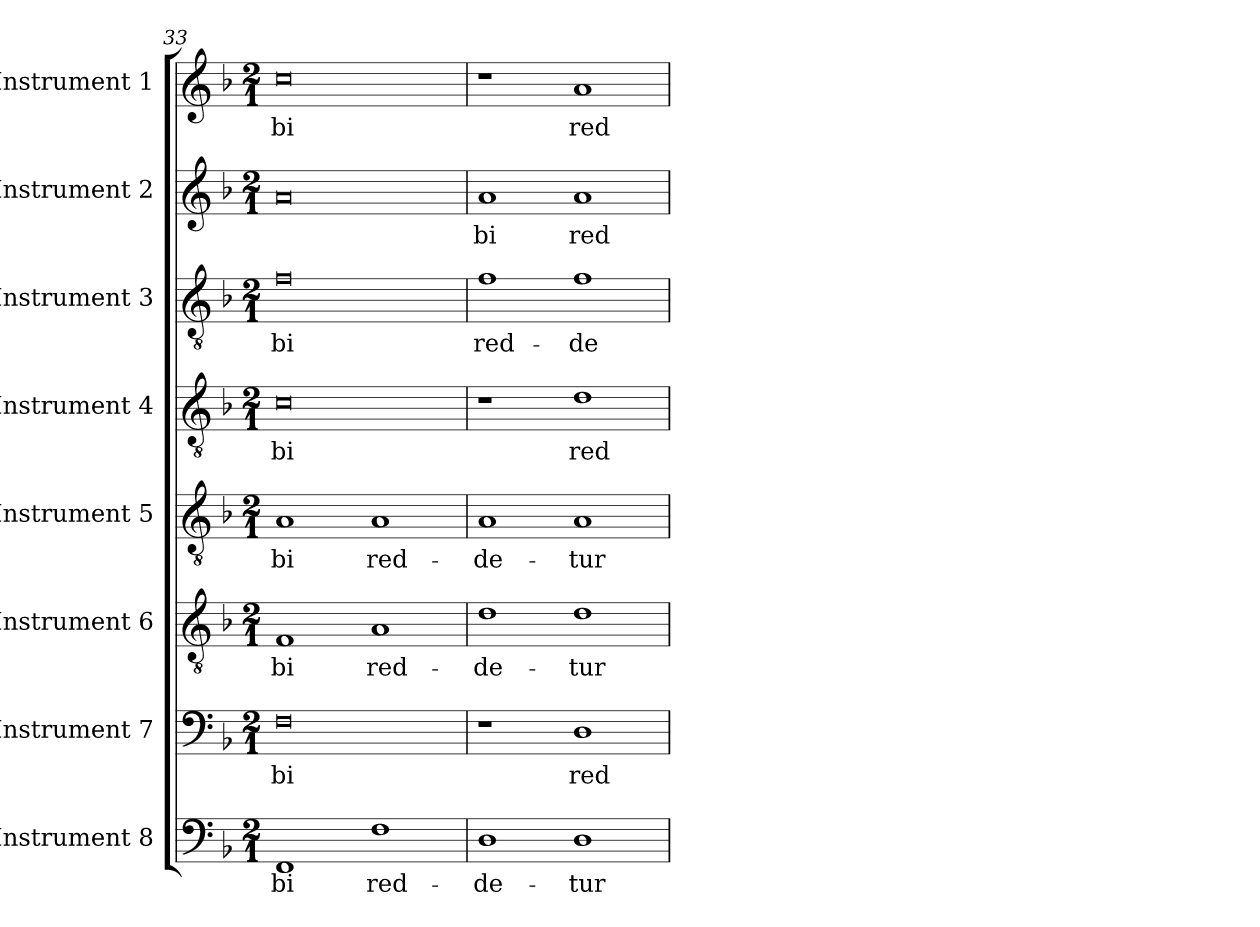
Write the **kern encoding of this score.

**kern	**text	**kern	**text	**kern	**text	**kern	**text	**kern	**text	**kern	**text	**kern	**text	**kern	**text
*part8	*part8	*part7	*part7	*part6	*part6	*part5	*part5	*part4	*part4	*part3	*part3	*part2	*part2	*part1	*part1
*staff8	*staff8	*staff7	*staff7	*staff6	*staff6	*staff5	*staff5	*staff4	*staff4	*staff3	*staff3	*staff2	*staff2	*staff1	*staff1
*I"Instrument 8	*	*I"Instrument 7	*	*I"Instrument 6	*	*I"Instrument 5	*	*I"Instrument 4	*	*I"Instrument 3	*	*I"Instrument 2	*	*I"Instrument 1	*
*clefF4	*	*clefF4	*	*clefGv2	*	*clefGv2	*	*clefGv2	*	*clefGv2	*	*clefG2	*	*clefG2	*
*k[b-]	*	*k[b-]	*	*k[b-]	*	*k[b-]	*	*k[b-]	*	*k[b-]	*	*k[b-]	*	*k[b-]	*
*F:	*	*F:	*	*F:	*	*F:	*	*F:	*	*F:	*	*F:	*	*F:	*
*M2/1	*	*M2/1	*	*M2/1	*	*M2/1	*	*M2/1	*	*M2/1	*	*M2/1	*	*M2/1	*
=33	=33	=33	=33	=33	=33	=33	=33	=33	=33	=33	=33	=33	=33	=33	=33
!	!LO:LY:b:cj	!	!LO:LY:b:cj	!	!LO:LY:b:cj	!	!LO:LY:b:cj	!	!LO:LY:b:cj	!	!LO:LY:b:cj	!	!LO:LY:b:cj	!	!LO:LY:b:cj
1FF	-bi	0F	-bi	1F	-bi	1A	-bi	0c	-bi	0f	-bi	0a	--	0cc	-bi
!	!LO:LY:b:cj	!	!	!	!LO:LY:b:cj	!	!LO:LY:b:cj	!	!	!	!	!	!	!	!
1F	red-	.	.	1A	red-	1A	red-	.	.	.	.	.	.	.	.
=34	=34	=34	=34	=34	=34	=34	=34	=34	=34	=34	=34	=34	=34	=34	=34
!	!LO:LY:b:cj	!	!	!	!LO:LY:b:cj	!	!LO:LY:b:cj	!	!	!	!LO:LY:b:cj	!	!LO:LY:b:cj	!	!
1D	-de-	1r	.	1d	-de-	1A	-de-	1r	.	1f	red-	1a	-bi	1r	.
!	!LO:LY:b:cj	!	!LO:LY:b:cj	!	!LO:LY:b:cj	!	!LO:LY:b:cj	!	!LO:LY:b:cj	!	!LO:LY:b:cj	!	!LO:LY:b:cj	!	!LO:LY:b:cj
1D	-tur	1D	red-	1d	-tur	1A	-tur	1d	red-	1f	-de-	1a	red-	1a	red-
=	=	=	=	=	=	=	=	=	=	=	=	=	=	=	=
*-	*-	*-	*-	*-	*-	*-	*-	*-	*-	*-	*-	*-	*-	*-	*-
